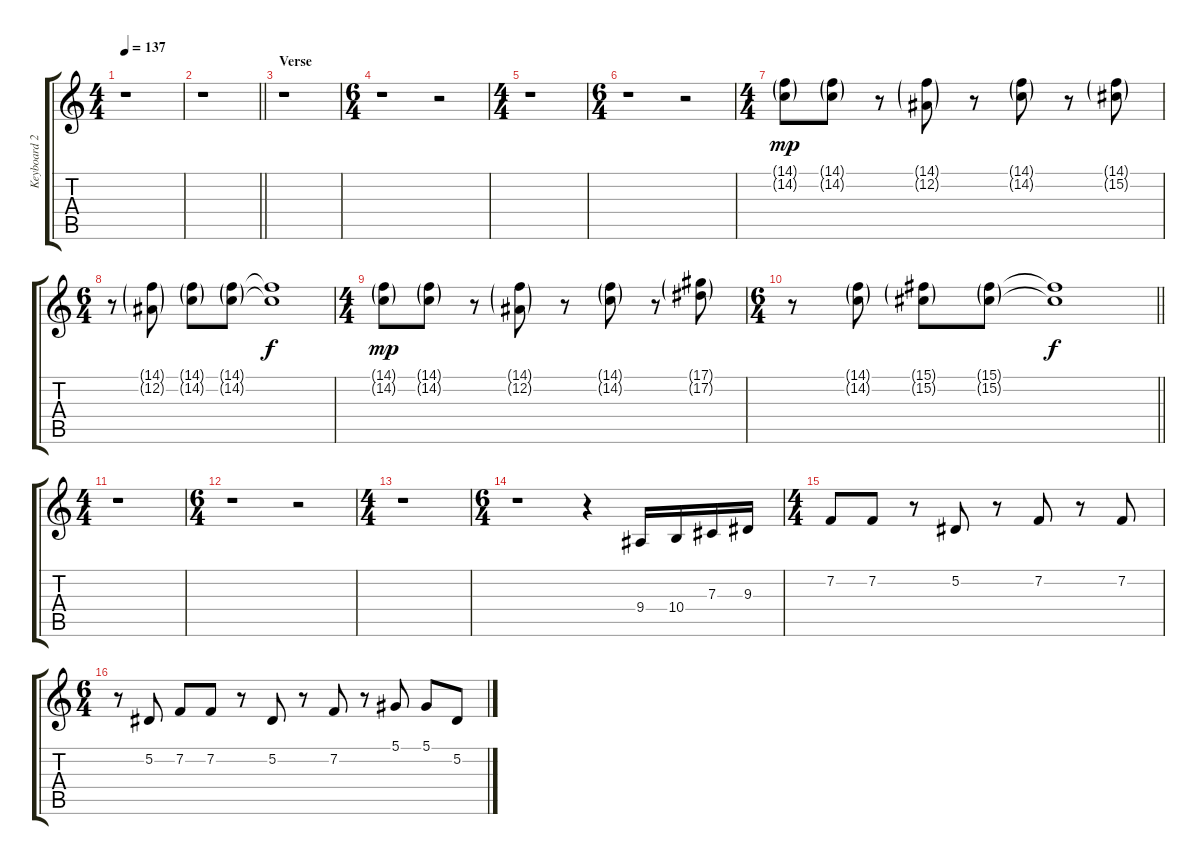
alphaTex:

\track ("Keyboard 2" "Keyboard 2") {instrument choiraahs}
\staff {score tabs}
\tuning (Eb4 Bb3 Gb3 Db3 Ab2 Eb2) {hide}
\ts (4 4)
\tempo 137
\clef g2
\ks c
r.1{dy mp} |
\barLineRight lightlight
r.1 |
\section ("" "Verse")
r.1 |
\ts (6 4)
r.1 r.2 |
\ts (4 4)
r.1 |
\ts (6 4)
r.1 r.2 |
\ts (4 4)
(14.1{g} 14.2{g}).8{volume 11 instrument frenchhorn} (14.1{g} 14.2{g}).8 r.8 (14.1{g} 12.2{g}).8 r.8 (14.1{g} 14.2{g}).8 r.8 (14.1{g} 15.2{g}).8 |
\ts (6 4)
r.8 (14.1{g} 12.2{g}).8 (14.1{g} 14.2{g}).8 (14.1{g} 14.2{g}).8 (14.1{t} 14.2{t}).1{dy f} |
\ts (4 4)
(14.1{g} 14.2{g}).8{dy mp} (14.1{g} 14.2{g}).8 r.8 (14.1{g} 12.2{g}).8 r.8 (14.1{g} 14.2{g}).8 r.8 (17.1{g} 17.2{g}).8 |
\ts (6 4)
\barLineRight lightlight
r.8 (14.1{g} 14.2{g}).8 (15.1{g} 15.2{g}).8 (15.1{g} 15.2{g}).8 (15.1{t} 15.2{t}).1{dy f} |
\ts (4 4)
\section ("" "")
r.1 |
\ts (6 4)
r.1 r.2 |
\ts (4 4)
r.1 |
\ts (6 4)
r.1 r.4 9.4.16 10.4.16 7.3.16 9.3.16 |
\ts (4 4)
7.2.8 7.2.8 r.8 5.2.8 r.8 7.2.8 r.8 7.2.8 |
\ts (6 4)
r.8 5.2.8 7.2.8 7.2.8 r.8 5.2.8 r.8 7.2.8 r.8 5.1.8 5.1.8 5.2.8
